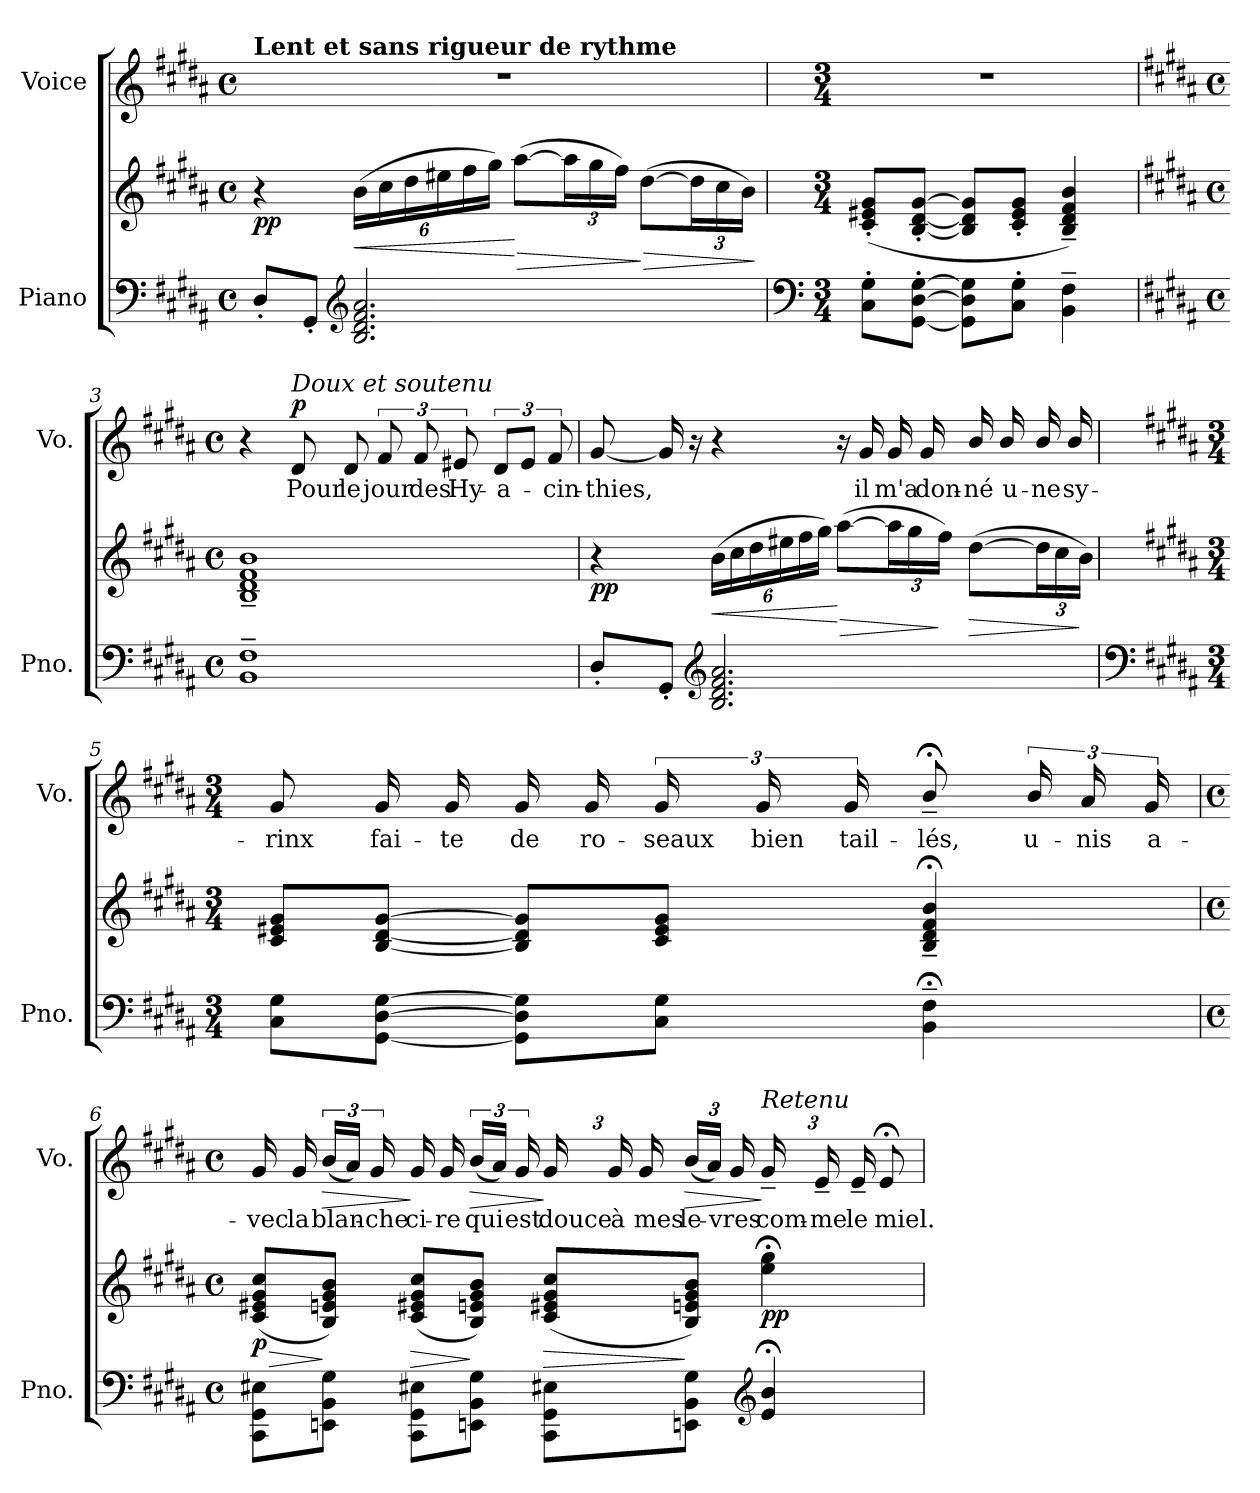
**kern	**kern	**dynam	**kern	**text	**dynam
*part2	*part2	*part2	*part1	*part1	*part1
*staff3	*staff2	*staff2/3	*staff1	*staff1	*staff1
*I"Piano	*	*	*I"Voice	*	*
*I'Pno.	*	*	*I'Vo.	*	*
*clefF4	*clefG2	*	*clefG2	*	*
*k[f#c#g#d#a#]	*k[f#c#g#d#a#]	*	*k[f#c#g#d#a#]	*	*
*M4/4	*M4/4	*	*M4/4	*	*
*met(c)	*met(c)	*	*met(c)	*	*
=1	=1	=1	=1	=1	=1
!	!	!	!LO:TX:a:B:t=Lent et sans rigueur de rythme	!	!
!	!	!LO:DY:b	!	!	!
8D#'/L	4r	pp	1r	.	.
8GG#'/J	.	.	.	.	.
*clefG2	*	*	*	*	*
!	!	!LO:HP:b	!	!	!
2.B/ 2.d#/ 2.f#/ 2.a#/	(24b\LL	<	.	.	.
.	24cc#\	.	.	.	.
.	24dd#\	.	.	.	.
.	24ee#X\	.	.	.	.
.	24ff#\	.	.	.	.
.	24gg#\JJ)	.	.	.	.
!	!	!LO:HP:n=1:b	!	!	!
.	([<8aa#\L	[ >	.	.	.
.	24aa#\L]	.	.	.	.
.	24gg#\	.	.	.	.
.	24ff#\JJ)	.	.	.	.
!	!	!LO:HP:n=1:b	!	!	!
.	([<8dd#\L	] >	.	.	.
.	24dd#\L]	.	.	.	.
.	24cc#\	.	.	.	.
.	24b\JJ)	.	.	.	.
.	.	]	.	.	.
=2	=2	=2	=2	=2	=2
*clefF4	*	*	*	*	*
*M3/4	*M3/4	*	*M3/4	*	*
8C#\' 8G#\'L	(>8c#/'> 8e#X/'> 8g#/'>L	.	2.r	.	.
[8GG#\'> [8D#\'> [8G#\'>J	[8B/'> [8d#/'> [8g#/'>J	.	.	.	.
8GG#\] 8D#\] 8G#\]L	8B/] 8d#/] 8g#/]L	.	.	.	.
8C#\'> 8G#\'>J	8c#/'> 8e#/'> 8g#/'>J	.	.	.	.
4BB\~ 4F#\~	4B/~> 4d#/~> 4f#/~> 4b/~>)	.	.	.	.
=3	=3	=3	=3	=3	=3
*k[f#c#g#d#a#]	*k[f#c#g#d#a#]	*	*k[f#c#g#d#a#]	*	*
*M4/4	*M4/4	*	*M4/4	*	*
*met(c)	*met(c)	*	*met(c)	*	*
1BB~ 1F#~	1B~> 1d#~> 1f#~> 1b~>	.	4r	.	.
!	!	!	!LO:TX:i:t=Doux et soutenu	!	!
!	!	!	!	!	!LO:DY:a
.	.	.	8d#/	Pour	p
.	.	.	8d#/	le	.
.	.	.	12f#/	jour	.
.	.	.	12f#/	des	.
.	.	.	12e#X/	Hy-	.
.	.	.	12d#/L	-a-	.
.	.	.	12e#/J	.	.
.	.	.	12f#/	-cin-	.
=4	=4	=4	=4	=4	=4
!	!	!LO:DY:b	!	!	!
8D#'/L	4r	pp	[8g#/	-thies,	.
8GG#'/J	.	.	16g#/]	.	.
.	.	.	16r	.	.
*clefG2	*	*	*	*	*
!	!	!LO:HP:b	!	!	!
2.B/ 2.d#/ 2.f#/ 2.a#/	(24b\LL	<	4r	.	.
.	24cc#\	.	.	.	.
.	24dd#\	.	.	.	.
.	24ee#X\	.	.	.	.
.	24ff#\	.	.	.	.
.	24gg#\JJ)	.	.	.	.
!	!	!LO:HP:n=1:b	!	!	!
.	([<8aa#\L	[ >	16r	.	.
.	.	.	16g#/	il	.
.	24aa#\L]	.	16g#/	m'a	.
.	24gg#\	.	.	.	.
.	.	.	16g#/	don-	.
.	24ff#\JJ)	]	.	.	.
!	!	!LO:HP:b	!	!	!
.	([<8dd#\L	>	16b/	-né	.
.	.	.	16b/	u-	.
.	24dd#\L]	.	16b/	-ne	.
.	24cc#\	.	.	.	.
.	.	.	16b/	sy-	.
.	24b\JJ)	]	.	.	.
=5	=5	=5	=5	=5	=5
*clefF4	*	*	*	*	*
*k[f#c#g#d#a#]	*k[f#c#g#d#a#]	*	*k[f#c#g#d#a#]	*	*
*M3/4	*M3/4	*	*M3/4	*	*
8C#\ 8G#\L	8c#/ 8e#X/ 8g#/L	.	8g#/	-rinx	.
[8GG#\ [8D#\ [8G#\J	[8B/ [>8d#/ [8g#/J	.	16g#/	fai-	.
.	.	.	16g#/	-te	.
8GG#\] 8D#\] 8G#\]L	8B/] 8d#/] 8g#/]L	.	16g#/	de	.
.	.	.	16g#/	ro-	.
8C#\ 8G#\J	8c#/ 8e#/ 8g#/J	.	24g#/	-seaux	.
.	.	.	24g#/	bien	.
.	.	.	24g#/	tail-	.
4BB\;<~ 4F#\;<~	4B/;<~> 4d#/;<~> 4f#/;<~> 4b/;<~>	.	8b;<~>/	-lés,	.
.	.	.	24b/	u-	.
.	.	.	24a#/	-nis	.
.	.	.	24g#/	a-	.
=6	=6	=6	=6	=6	=6
*M4/4	*M4/4	*	*M4/4	*	*
*met(c)	*met(c)	*	*met(c)	*	*
!	!	!LO:HP:b	!	!	!
!	!	!LO:DY:n=1:b	!	!	!
8CC#\ 8GG#\ 8E#X\L	(8c#/ 8e#X/ 8g#/ 8cc#/L	> p	16g#/	-vec	.
.	.	.	16g#/	la	.
!	!	!	!	!	!LO:HP:b
8EEn\ 8BB\ 8G#\J	8B/ 8en/ 8g#/ 8b/J)	]	(24b/LL	blan-	>
.	.	.	24a#/JJ)	.	.
.	.	.	24g#/	-che	.
!	!	!LO:HP:b	!	!	!
8CC#\ 8GG#\ 8E#X\L	(8c#/ 8e#X/ 8g#/ 8cc#/L	>	16g#/	ci-	]
.	.	.	16g#/	-re	.
!	!	!	!	!	!LO:HP:b
8EEn\ 8BB\ 8G#\J	8B/ 8en/ 8g#/ 8b/J)	]	(24b/LL	qui	>
.	.	.	24a#/JJ)	.	.
.	.	.	24g#/	est	.
!	!	!LO:HP:b	!	!	!
*	*	*	*Xbrackettup	*	*
8CC#\ 8GG#\ 8E#X\L	(8c#/ 8e#X/ 8g#/ 8cc#/L	>	24g#/	douce	]
.	.	.	24g#/	à	.
.	.	.	24g#/	mes	.
!	!	!	!	!	!LO:HP:b
8EEn\ 8BB\ 8G#\J	8B/ 8en/ 8g#/ 8b/J)	]	(24b/LL	le-	>
.	.	.	24a#/JJ)	.	.
.	.	.	24g#/	-vres	.
*clefG2	*	*	*	*	*
!	!	!	!LO:TX:a:i:t=Retenu	!	!
!	!	!LO:DY:n=2:b	!	!	!
4e/;< 4b/;<	4ee\;< 4gg#\;<	pp	24g#~>/	com-	]
.	.	.	24e~>/	-me	.
.	.	.	24e~>/	le	.
.	.	.	8e;</	miel.	.
=	=	=	=	=	=
*-	*-	*-	*-	*-	*-
